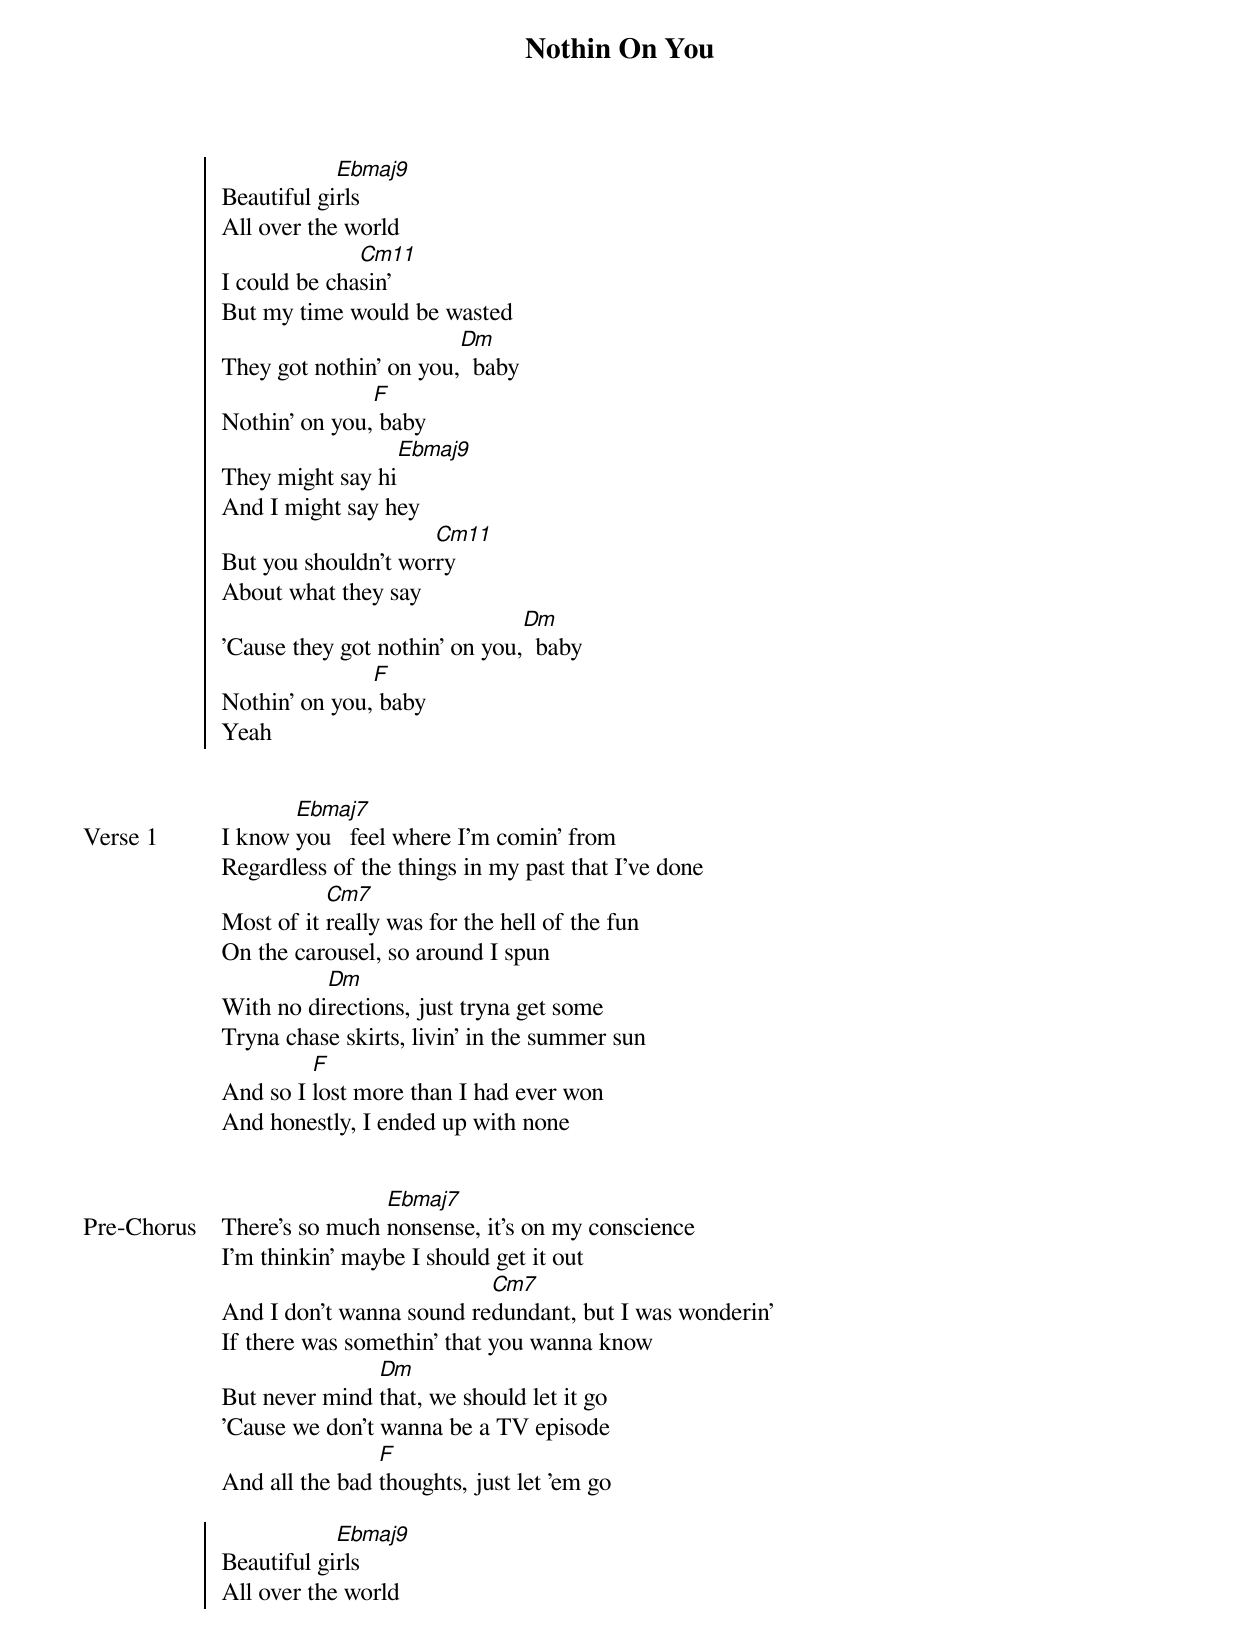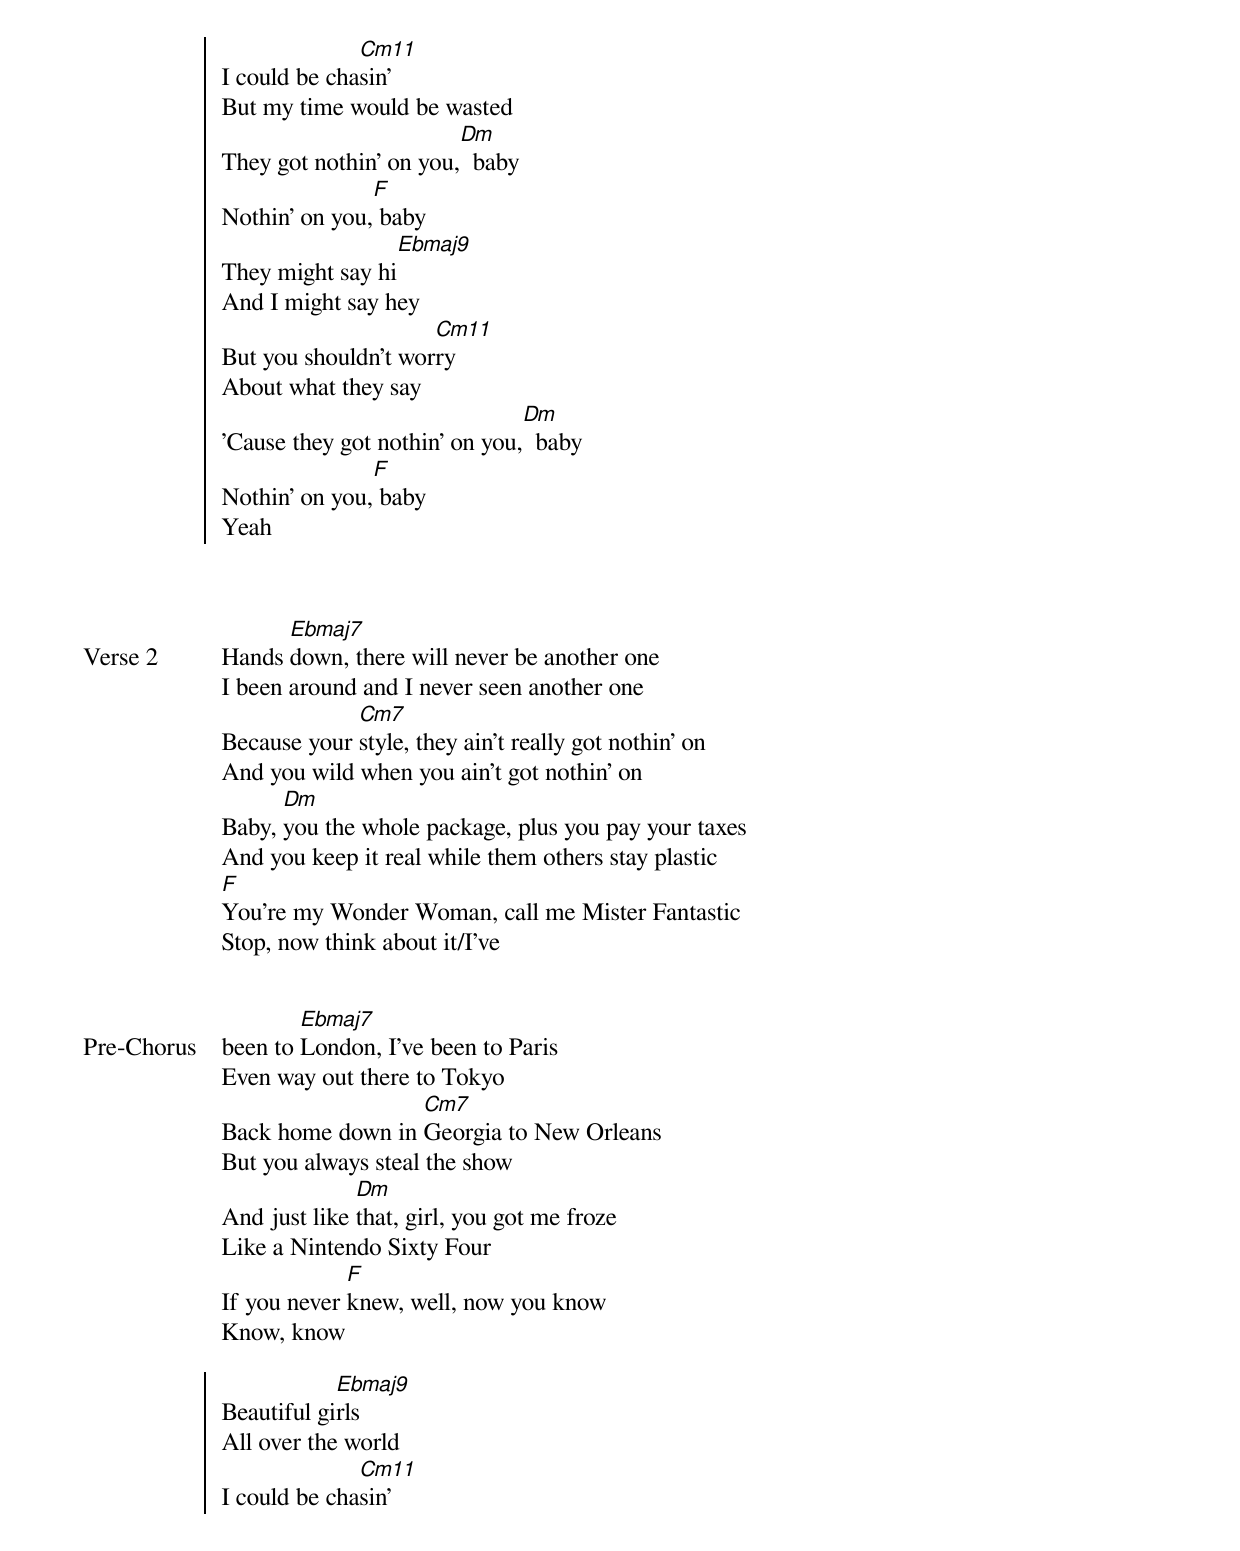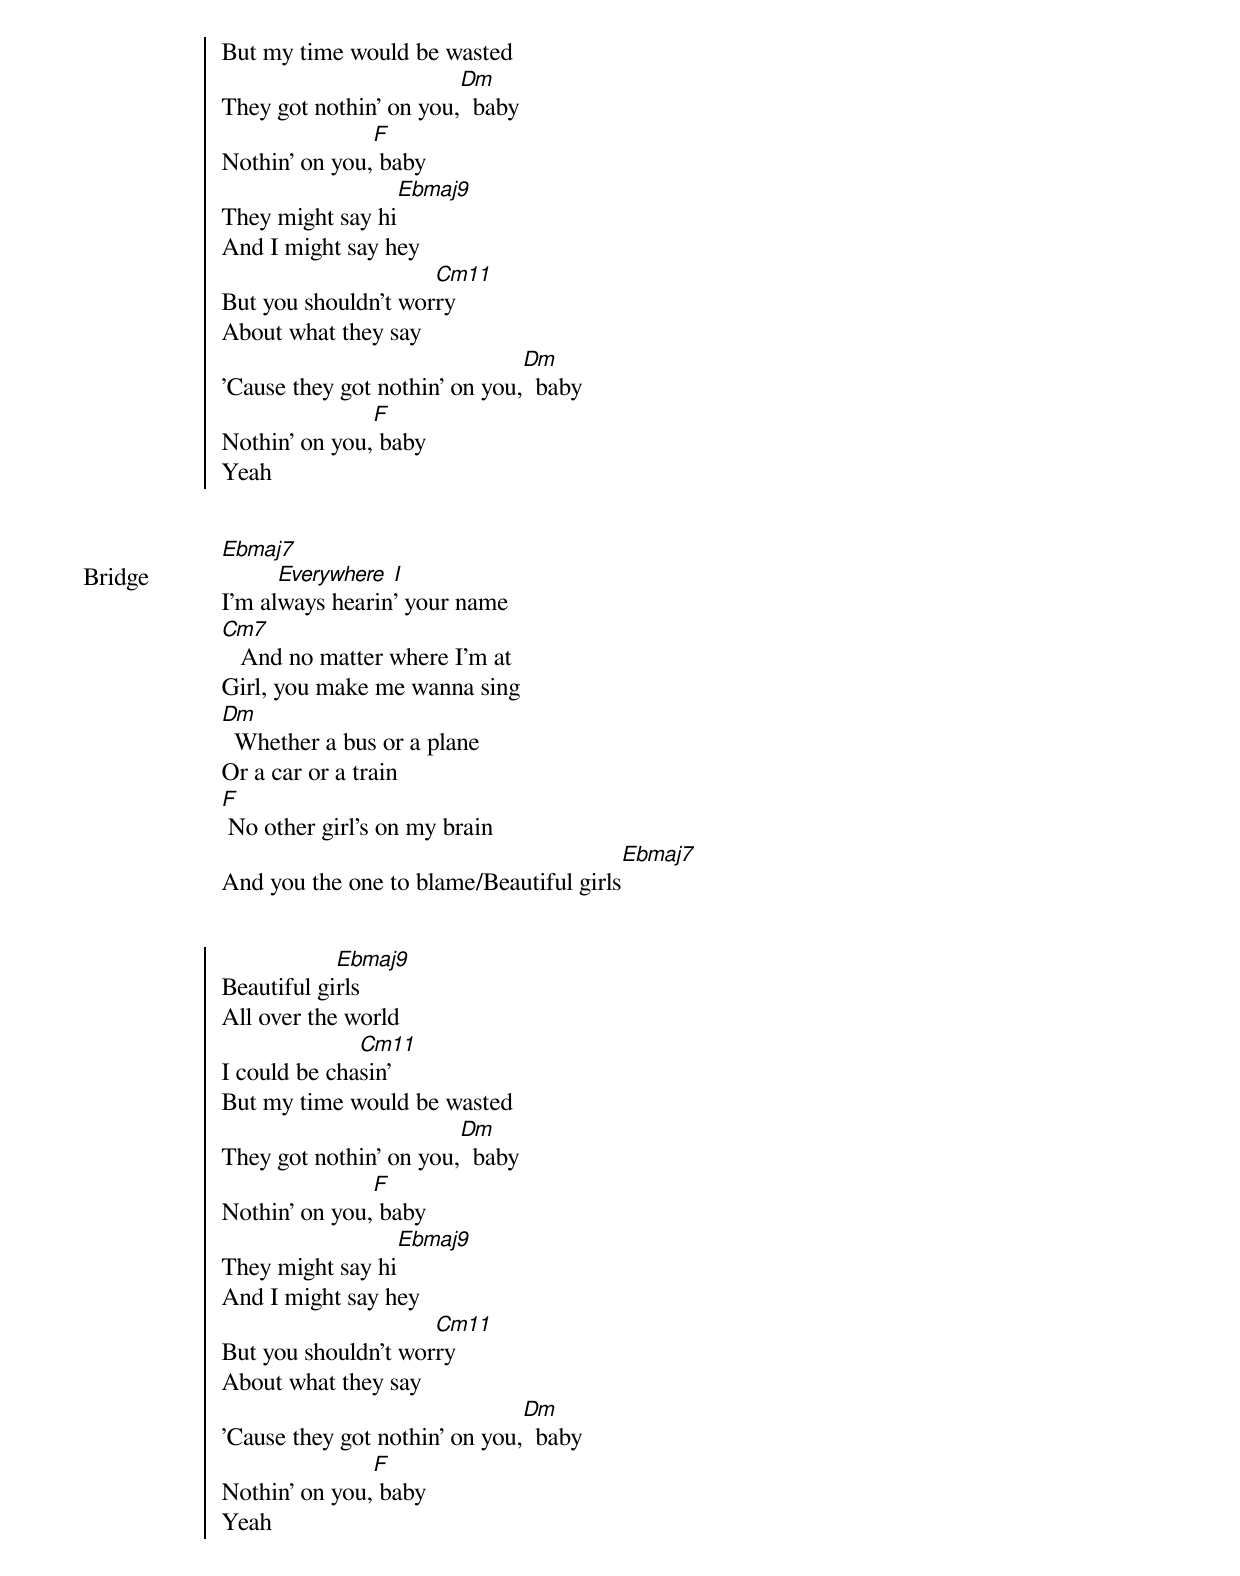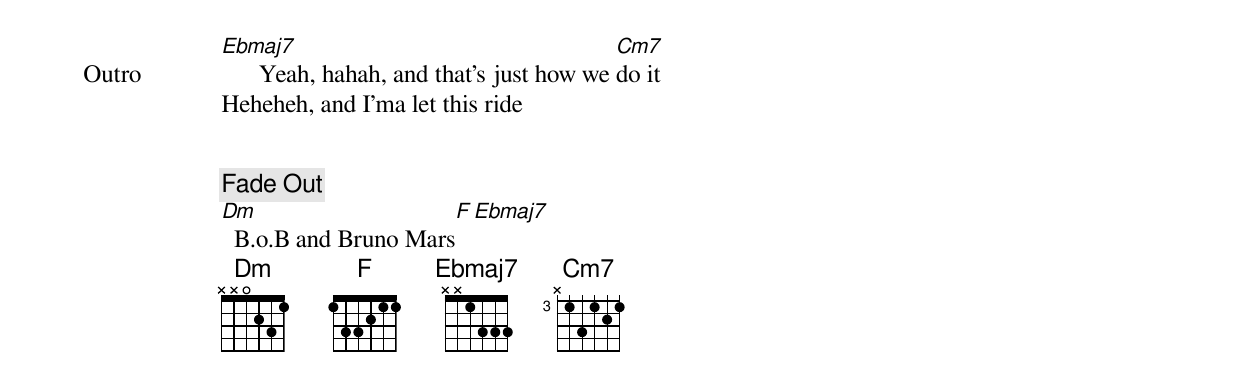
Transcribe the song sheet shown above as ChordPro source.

{title: Nothin On You}
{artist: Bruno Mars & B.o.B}
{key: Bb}
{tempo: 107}
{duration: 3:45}


{start_of_chorus}
Beautiful gi[Ebmaj9]rls
All over the world
I could be cha[Cm11]sin'
But my time would be wasted
They got nothin' on you,[Dm]  baby
Nothin' on you,[F] baby
They might say hi[Ebmaj9]
And I might say hey
But you shouldn't wor[Cm11]ry
About what they say
'Cause they got nothin' on you,[Dm]  baby
Nothin' on you,[F] baby
Yeah
{end_of_chorus}


{start_of_verse: Verse 1}
I know [Ebmaj7]you   feel where I'm comin' from
Regardless of the things in my past that I've done
Most of it [Cm7]really was for the hell of the fun
On the carousel, so around I spun
With no di[Dm]rections, just tryna get some
Tryna chase skirts, livin' in the summer sun
And so I [F]lost more than I had ever won
And honestly, I ended up with none
{end_of_verse}


{start_of_part: Pre-Chorus}
There's so much [Ebmaj7]nonsense, it's on my conscience
I'm thinkin' maybe I should get it out
And I don't wanna sound re[Cm7]dundant, but I was wonderin'
If there was somethin' that you wanna know
But never mind [Dm]that, we should let it go
'Cause we don't wanna be a TV episode
And all the bad [F]thoughts, just let 'em go
{end_of_part}

{start_of_chorus}
Beautiful gi[Ebmaj9]rls
All over the world
I could be cha[Cm11]sin'
But my time would be wasted
They got nothin' on you,[Dm]  baby
Nothin' on you,[F] baby
They might say hi[Ebmaj9]
And I might say hey
But you shouldn't wor[Cm11]ry
About what they say
'Cause they got nothin' on you,[Dm]  baby
Nothin' on you,[F] baby
Yeah
{end_of_chorus}



{start_of_verse: Verse 2}
Hands [Ebmaj7]down, there will never be another one
I been around and I never seen another one
Because your [Cm7]style, they ain't really got nothin' on
And you wild when you ain't got nothin' on
Baby, [Dm]you the whole package, plus you pay your taxes
And you keep it real while them others stay plastic
[F]You're my Wonder Woman, call me Mister Fantastic
Stop, now think about it/I've
{end_of_verse}


{start_of_part: Pre-Chorus}
been to [Ebmaj7]London, I've been to Paris
Even way out there to Tokyo
Back home down in [Cm7]Georgia to New Orleans
But you always steal the show
And just like [Dm]that, girl, you got me froze
Like a Nintendo Sixty Four
If you never [F]knew, well, now you know
Know, know
{end_of_part}

{start_of_chorus}
Beautiful gi[Ebmaj9]rls
All over the world
I could be cha[Cm11]sin'
But my time would be wasted
They got nothin' on you,[Dm]  baby
Nothin' on you,[F] baby
They might say hi[Ebmaj9]
And I might say hey
But you shouldn't wor[Cm11]ry
About what they say
'Cause they got nothin' on you,[Dm]  baby
Nothin' on you,[F] baby
Yeah
{end_of_chorus}


{start_of_bridge: Bridge}
[Ebmaj7]
I'm al[Everywhere]ways hearin[I]' your name
[Cm7]   And no matter where I'm at
Girl, you make me wanna sing
[Dm]  Whether a bus or a plane
Or a car or a train
[F] No other girl's on my brain
And you the one to blame/Beautiful girls[Ebmaj7]
{end_of_bridge}


{start_of_chorus}
Beautiful gi[Ebmaj9]rls
All over the world
I could be cha[Cm11]sin'
But my time would be wasted
They got nothin' on you,[Dm]  baby
Nothin' on you,[F] baby
They might say hi[Ebmaj9]
And I might say hey
But you shouldn't wor[Cm11]ry
About what they say
'Cause they got nothin' on you,[Dm]  baby
Nothin' on you,[F] baby
Yeah
{end_of_chorus}


{start_of_part: Outro}
[Ebmaj7]      Yeah, hahah, and that's just how we [Cm7]do it
Heheheh, and I'ma let this ride
{end_of_part}


{comment: Fade Out}
[Dm]  B.o.B and Bruno Mars[F][Ebmaj7]
